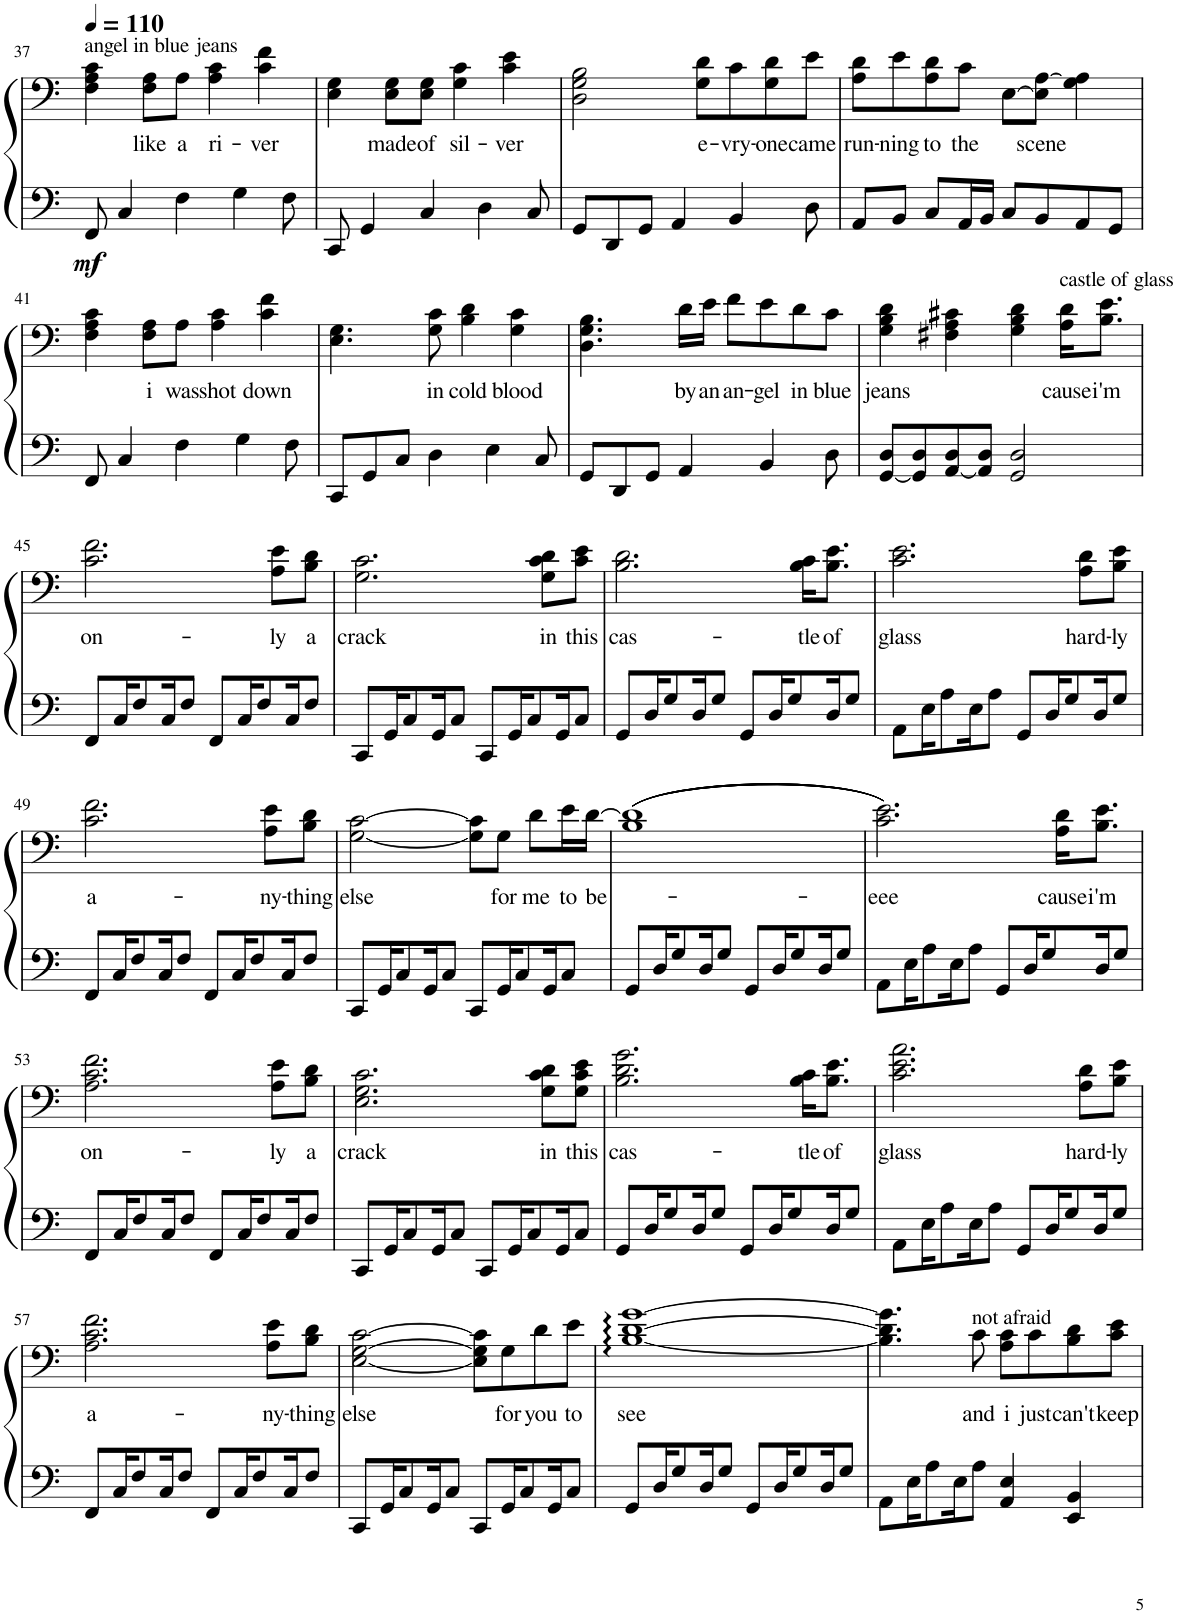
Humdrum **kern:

**kern	**kern	**text	**dynam
*part1	*part1	*part1	*part1
*staff2	*staff1	*staff1	*staff1/2
*I"Piano	*	*	*
*I'Pno.	*	*	*
!!LO:PB:g=z
*clefF4	*clefF4	*	*
*k[]	*k[]	*	*
*M4/4	*M4/4	*	*
*MM110	*MM110	*	*
=37	=37	=37	=37
!	!LO:TX:a:t=angel in blue jeans	!	!
!	!	!	!LO:DY:b=2
8FF/	4F\ 4A\ 4c\	.	mf
4C/	.	.	.
!	!	!LO:LY:b	!
.	8F\ 8A\L	like	.
!	!	!LO:LY:b	!
4F\	8A\J	a	.
!	!	!LO:LY:b	!
.	4A\ 4c\	ri-	.
4G\	.	.	.
!	!	!LO:LY:b	!
.	4c\ 4f\	-ver	.
8F\	.	.	.
=38	=38	=38	=38
8CC/	4E\ 4G\	.	.
4GG/	.	.	.
!	!	!LO:LY:b	!
.	8E\ 8G\L	made	.
!	!	!LO:LY:b	!
4C/	8E\ 8G\J	of	.
!	!	!LO:LY:b	!
.	4G\ 4c\	sil-	.
4D\	.	.	.
!	!	!LO:LY:b	!
.	4c\ 4e\	-ver	.
8C/	.	.	.
=39	=39	=39	=39
8GG/L	2D\ 2G\ 2B\	.	.
8DD/	.	.	.
8GG/J	.	.	.
4AA/	.	.	.
!	!	!LO:LY:b	!
.	8G\ 8d\L	e-	.
!	!	!LO:LY:b	!
4BB/	8c\	-vry-	.
!	!	!LO:LY:b	!
.	8G\ 8d\	-one	.
!	!	!LO:LY:b	!
8D\	8e\J	came	.
=40	=40	=40	=40
!	!	!LO:LY:b	!
8AA/L	8A\ 8d\L	run-	.
!	!	!LO:LY:b	!
8BB/J	8e\	-ning	.
!	!	!LO:LY:b	!
8C/L	8A\ 8d\	to	.
!	!	!LO:LY:b	!
16AA/L	8c\J	the	.
16BB/JJ	.	.	.
8C/L	[8E\L	.	.
!	!	!LO:LY:b	!
8BB/	8E\] [8A\J	scene	.
8AA/	4G\ 4A\]	.	.
8GG/J	.	.	.
!!LO:LB:g=z
=41	=41	=41	=41
8FF/	4F\ 4A\ 4c\	.	.
4C/	.	.	.
!	!	!LO:LY:b	!
.	8F\ 8A\L	i	.
!	!	!LO:LY:b	!
4F\	8A\J	was	.
!	!	!LO:LY:b	!
.	4A\ 4c\	shot	.
4G\	.	.	.
!	!	!LO:LY:b	!
.	4c\ 4f\	down	.
8F\	.	.	.
=42	=42	=42	=42
8CC/L	4.E\ 4.G\	.	.
8GG/	.	.	.
8C/J	.	.	.
!	!	!LO:LY:b	!
4D\	8G\ 8c\	in	.
!	!	!LO:LY:b	!
.	4B\ 4d\	cold	.
4E\	.	.	.
!	!	!LO:LY:b	!
.	4G\ 4c\	blood	.
8C/	.	.	.
=43	=43	=43	=43
8GG/L	4.D\ 4.G\ 4.B\	.	.
8DD/	.	.	.
8GG/J	.	.	.
!	!	!LO:LY:b	!
4AA/	16d\LL	by	.
!	!	!LO:LY:b	!
.	16e\JJ	an	.
!	!	!LO:LY:b	!
.	8f\L	an-	.
!	!	!LO:LY:b	!
4BB/	8e\	-gel	.
!	!	!LO:LY:b	!
.	8d\	in	.
!	!	!LO:LY:b	!
8D\	8c\J	blue	.
=44	=44	=44	=44
!	!	!LO:LY:b	!
[8GG/ 8D/L	4G\ 4B\ 4d\	jeans	.
8GG/] 8D/	.	.	.
[8AA/ 8D/	4F#X\ 4A\ 4c#X\	.	.
8AA/] 8D/J	.	.	.
2GG/ 2D/	4G\ 4B\ 4d\	.	.
!	!LO:TX:a:t=castle of glass	!	!
!	!	!LO:LY:b	!
.	16A\ 16d\KL	cause	.
!	!	!LO:LY:b	!
.	8.B\ 8.e\J	i'm	.
!!LO:LB:g=z
=45	=45	=45	=45
!	!	!LO:LY:b	!
8FF/L	2.c\ 2.f\	on-	.
16C/K	.	.	.
8F/	.	.	.
16C/K	.	.	.
8F/J	.	.	.
8FF/L	.	.	.
16C/K	.	.	.
8F/	.	.	.
!	!	!LO:LY:b	!
.	8A\ 8e\L	-ly	.
16C/K	.	.	.
!	!	!LO:LY:b	!
8F/J	8B\ 8d\J	a	.
=46	=46	=46	=46
!	!	!LO:LY:b	!
8CC/L	2.G\ 2.c\	crack	.
16GG/K	.	.	.
8C/	.	.	.
16GG/K	.	.	.
8C/J	.	.	.
8CC/L	.	.	.
16GG/K	.	.	.
8C/	.	.	.
!	!	!LO:LY:b	!
.	8G\ 8c\ 8d\L	in	.
16GG/K	.	.	.
!	!	!LO:LY:b	!
8C/J	8c\ 8e\J	this	.
=47	=47	=47	=47
!	!	!LO:LY:b	!
8GG/L	2.B\ 2.d\	cas-	.
16D/K	.	.	.
8G/	.	.	.
16D/K	.	.	.
8G/J	.	.	.
8GG/L	.	.	.
16D/K	.	.	.
8G/	.	.	.
!	!	!LO:LY:b	!
.	16B\ 16c\KL	-tle	.
!	!	!LO:LY:b	!
16D/K	8.B\ 8.e\J	of	.
8G/J	.	.	.
=48	=48	=48	=48
!	!	!LO:LY:b	!
8AA\L	2.c\ 2.e\	glass	.
16E\K	.	.	.
8A\	.	.	.
16E\K	.	.	.
8A\J	.	.	.
8GG/L	.	.	.
16D/K	.	.	.
8G/	.	.	.
!	!	!LO:LY:b	!
.	8A\ 8d\L	hard-	.
16D/K	.	.	.
!	!	!LO:LY:b	!
8G/J	8B\ 8e\J	-ly	.
!!LO:LB:g=z
=49	=49	=49	=49
!	!	!LO:LY:b	!
8FF/L	2.c\ 2.f\	a-	.
16C/K	.	.	.
8F/	.	.	.
16C/K	.	.	.
8F/J	.	.	.
8FF/L	.	.	.
16C/K	.	.	.
8F/	.	.	.
!	!	!LO:LY:b	!
.	8A\ 8e\L	-ny-	.
16C/K	.	.	.
!	!	!LO:LY:b	!
8F/J	8B\ 8d\J	-thing	.
=50	=50	=50	=50
!	!	!LO:LY:b	!
8CC/L	[2G\ [2c\	else	.
16GG/K	.	.	.
8C/	.	.	.
16GG/K	.	.	.
8C/J	.	.	.
8CC/L	8G\] 8c\]L	.	.
!	!	!LO:LY:b	!
16GG/K	8G\J	for	.
8C/	.	.	.
!	!	!LO:LY:b	!
.	8d\L	me	.
16GG/K	.	.	.
!	!	!LO:LY:b	!
8C/J	16e\L	to	.
!	!	!LO:LY:b	!
.	[16d\JJ	be-	.
=51	=51	=51	=51
8GG/L	((((1B 1d]	.	.
16D/K	.	.	.
8G/	.	.	.
16D/K	.	.	.
8G/J	.	.	.
8GG/L	.	.	.
16D/K	.	.	.
8G/	.	.	.
16D/K	.	.	.
8G/J	.	.	.
=52	=52	=52	=52
!	!	!LO:LY:b	!
8AA\L	2.c\ 2.e\))))	-eee	.
16E\K	.	.	.
8A\	.	.	.
16E\K	.	.	.
8A\J	.	.	.
8GG/L	.	.	.
16D/K	.	.	.
8G/	.	.	.
!	!	!LO:LY:b	!
.	16A\ 16d\KL	cause	.
!	!	!LO:LY:b	!
16D/K	8.B\ 8.e\J	i'm	.
8G/J	.	.	.
!!LO:LB:g=z
=53	=53	=53	=53
!	!	!LO:LY:b	!
8FF/L	2.A\ 2.c\ 2.f\	on-	.
16C/K	.	.	.
8F/	.	.	.
16C/K	.	.	.
8F/J	.	.	.
8FF/L	.	.	.
16C/K	.	.	.
8F/	.	.	.
!	!	!LO:LY:b	!
.	8A\ 8e\L	-ly	.
16C/K	.	.	.
!	!	!LO:LY:b	!
8F/J	8B\ 8d\J	a	.
=54	=54	=54	=54
!	!	!LO:LY:b	!
8CC/L	2.E\ 2.G\ 2.c\	crack	.
16GG/K	.	.	.
8C/	.	.	.
16GG/K	.	.	.
8C/J	.	.	.
8CC/L	.	.	.
16GG/K	.	.	.
8C/	.	.	.
!	!	!LO:LY:b	!
.	8G\ 8c\ 8d\L	in	.
16GG/K	.	.	.
!	!	!LO:LY:b	!
8C/J	8G\ 8c\ 8e\J	this	.
=55	=55	=55	=55
!	!	!LO:LY:b	!
8GG/L	2.B\ 2.d\ 2.g\	cas-	.
16D/K	.	.	.
8G/	.	.	.
16D/K	.	.	.
8G/J	.	.	.
8GG/L	.	.	.
16D/K	.	.	.
8G/	.	.	.
!	!	!LO:LY:b	!
.	16B\ 16c\KL	-tle	.
!	!	!LO:LY:b	!
16D/K	8.B\ 8.e\J	of	.
8G/J	.	.	.
=56	=56	=56	=56
!	!	!LO:LY:b	!
8AA\L	2.c\ 2.e\ 2.a\	glass	.
16E\K	.	.	.
8A\	.	.	.
16E\K	.	.	.
8A\J	.	.	.
8GG/L	.	.	.
16D/K	.	.	.
8G/	.	.	.
!	!	!LO:LY:b	!
.	8A\ 8d\L	hard-	.
16D/K	.	.	.
!	!	!LO:LY:b	!
8G/J	8B\ 8e\J	-ly	.
!!LO:LB:g=z
=57	=57	=57	=57
!	!	!LO:LY:b	!
8FF/L	2.A\ 2.c\ 2.f\	a-	.
16C/K	.	.	.
8F/	.	.	.
16C/K	.	.	.
8F/J	.	.	.
8FF/L	.	.	.
16C/K	.	.	.
8F/	.	.	.
!	!	!LO:LY:b	!
.	8A\ 8e\L	-ny-	.
16C/K	.	.	.
!	!	!LO:LY:b	!
8F/J	8B\ 8d\J	-thing	.
=58	=58	=58	=58
!	!	!LO:LY:b	!
8CC/L	[2E\ [2G\ [2c\	else	.
16GG/K	.	.	.
8C/	.	.	.
16GG/K	.	.	.
8C/J	.	.	.
8CC/L	8E\] 8G\] 8c\]L	.	.
!	!	!LO:LY:b	!
16GG/K	8G\	for	.
8C/	.	.	.
!	!	!LO:LY:b	!
.	8d\	you	.
16GG/K	.	.	.
!	!	!LO:LY:b	!
8C/J	8e\J	to	.
=59	=59	=59	=59
!	!	!LO:LY:b	!
8GG/L	[1B [1d [1g	see	.
16D/K	.	.	.
8G/	.	.	.
16D/K	.	.	.
8G/J	.	.	.
8GG/L	.	.	.
16D/K	.	.	.
8G/	.	.	.
16D/K	.	.	.
8G/J	.	.	.
=60	=60	=60	=60
8AA\L	4.B\] 4.d\] 4.g\]	.	.
16E\K	.	.	.
8A\	.	.	.
16E\K	.	.	.
!	!LO:TX:a:t=not afraid	!	!
!	!	!LO:LY:b	!
8A\J	8c\	and	.
!	!	!LO:LY:b	!
4AA/ 4E/	8A\ 8c\L	i	.
!	!	!LO:LY:b	!
.	8c\	just	.
!	!	!LO:LY:b	!
4EE/ 4BB/	8B\ 8d\	can't	.
!	!	!LO:LY:b	!
.	8c\ 8e\J	keep	.
=	=	=	=
*-	*-	*-	*-
